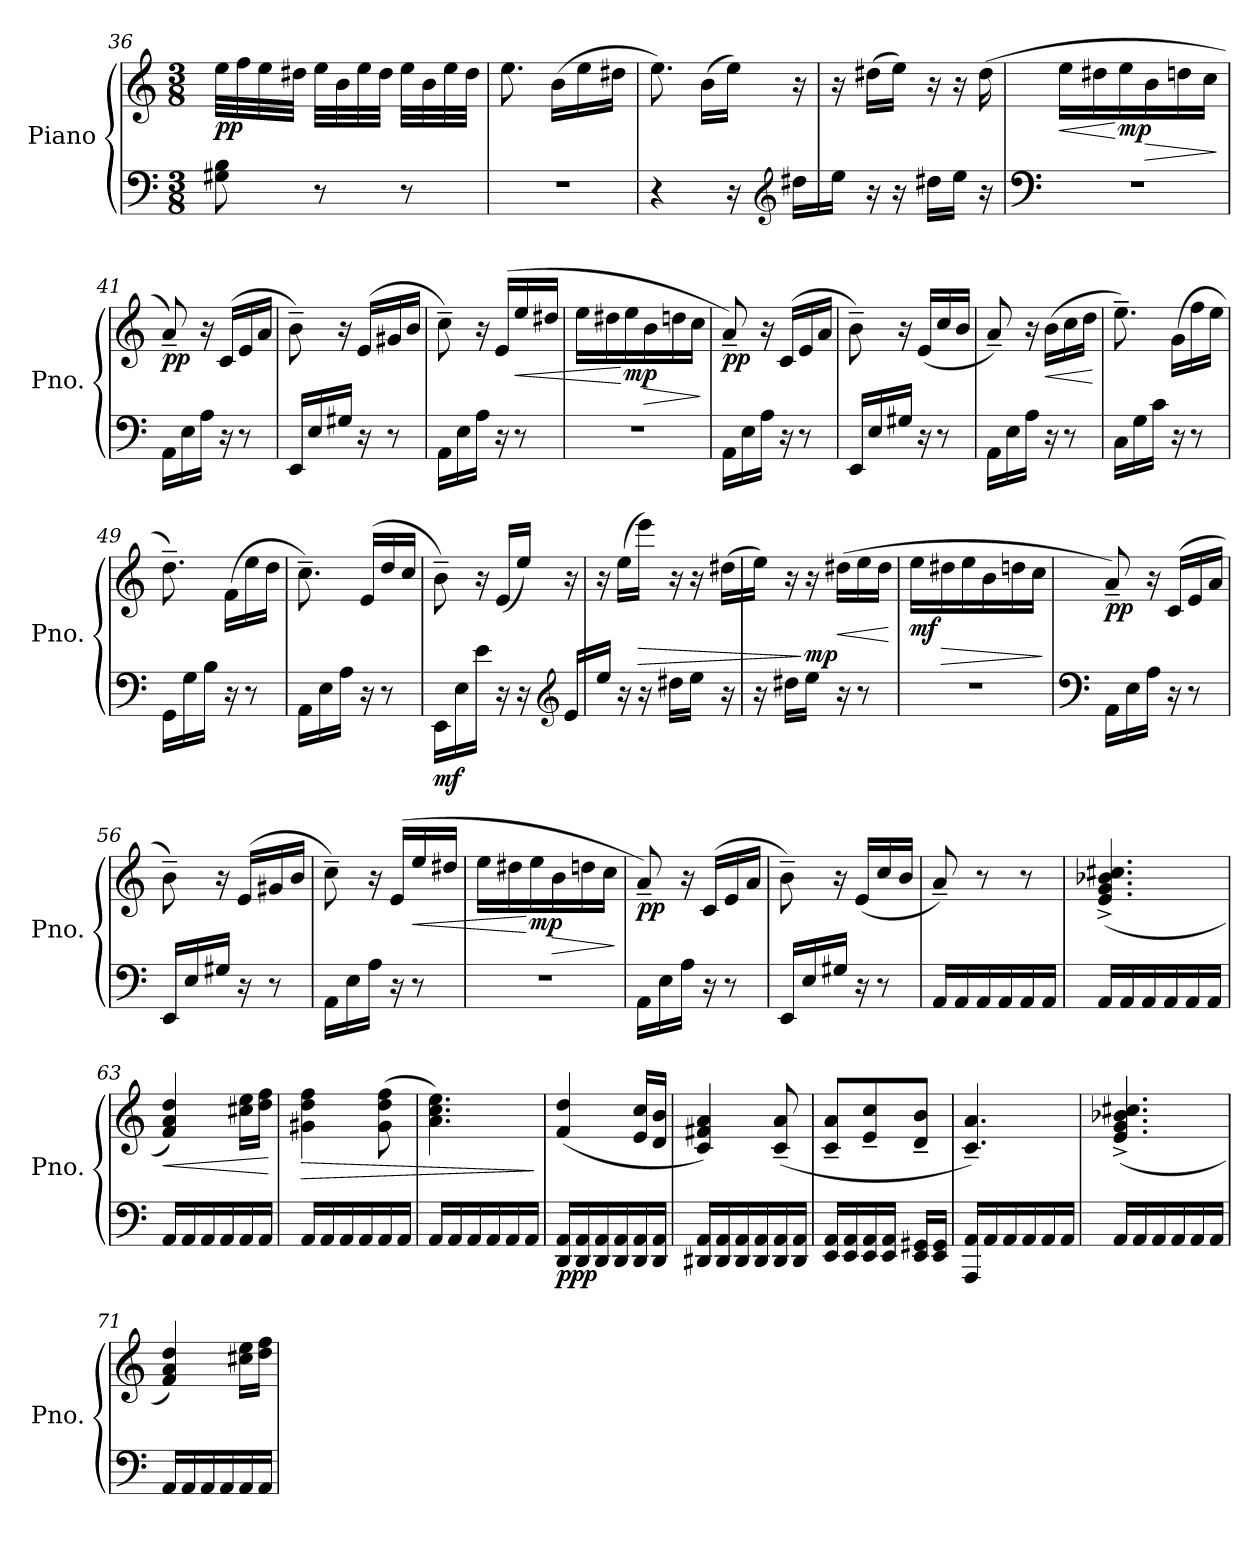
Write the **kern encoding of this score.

**kern	**kern	**dynam
*part1	*part1	*part1
*staff2	*staff1	*staff1/2
*I"Piano	*	*
*I'Pno.	*	*
*clefF4	*clefG2	*
*k[]	*k[]	*
*M3/8	*M3/8	*
=36	=36	=36
!	!	!LO:DY:b
8G#X\ 8B\	32ee\LLL	pp
.	32ff\	.
.	32ee\	.
.	32dd#X\JJJ	.
8r	32ee\LLL	.
.	32b\	.
.	32ee\	.
.	32dd#\JJJ	.
8r	32ee\LLL	.
.	32b\	.
.	32ee\	.
.	32dd#\JJJ	.
!!LO:LB:g=z
=37	=37	=37
4.r	8.ee\	.
.	(>16b\LL	.
.	16ee\	.
.	16dd#X\JJ	.
=38	=38	=38
4r	8.ee\)	.
.	(>16b\LL	.
16r	16ee\JJ)	.
*clefG2	*	*
16dd#X<\LL	16r	.
=39	=39	=39
16ee<\JJ	16r	.
16r	(>16dd#X\LL	.
16r	16ee\JJ)	.
16dd#X<\LL	16r	.
16ee<\JJ	16r	.
16r	(>16dd#\	.
!!LO:PB:g=z
=40	=40	=40
*clefF4	*	*
!	!	!LO:HP:b
4.r	16ee\LL	<
.	16dd#X\	.
!	!	!LO:DY:n=1:b
.	16ee\	[ mp
!	!	!LO:HP:b
.	16b\	>
.	16ddn\	.
.	16cc\JJ	.
.	.	]
=41	=41	=41
!	!	!LO:DY:b
16AA\LL	8a~/)	pp
16E\	.	.
16A\JJ	16r	.
16r	(<16c/LL	.
8r	16e/	.
.	16a/JJ	.
=42	=42	=42
16EE/LL	8b~\)	.
16E/	.	.
16G#X/JJ	16r	.
16r	(<16e/LL	.
8r	16g#X/	.
.	16b/JJ	.
=43	=43	=43
16AA\LL	8cc~\)	.
16E\	.	.
16A\JJ	16r	.
16r	(>16e/LL	.
!	!	!LO:HP:b
8r	16ee/	<
.	16dd#X/JJ	.
!!LO:LB:g=z
=44	=44	=44
4.r	16ee\LL	.
.	16dd#X\	.
!	!	!LO:DY:n=1:b
.	16ee\	[ mp
!	!	!LO:HP:b
.	16b\	>
.	16ddn\	.
.	16cc\JJ	.
.	.	]
=45	=45	=45
!	!	!LO:DY:b
16AA\LL	8a~/)	pp
16E\	.	.
16A\JJ	16r	.
16r	(<16c/LL	.
8r	16e/	.
.	16a/JJ	.
=46	=46	=46
16EE/LL	8b~\)	.
16E/	.	.
16G#X/JJ	16r	.
16r	(<16e/LL	.
8r	16cc/	.
.	16b/JJ	.
!!LO:LB:g=z
=47	=47	=47
16AA\LL	8a~/)	.
16E\	.	.
16A\JJ	16r	.
!	!	!LO:HP:b
16r	(>16b\LL	<
8r	16cc\	.
.	16dd\JJ	.
.	.	[
=48	=48	=48
!	!	!LO:DY:b=2
!	!	!LO:DY:n=1:b
16C\LL	8.ee~\)	mp mf
16G\	.	.
16c\JJ	.	.
16r	(>16g\LL	.
8r	16ff\	.
.	16ee\JJ	.
=49	=49	=49
16GG\LL	8.dd~\)	.
16G\	.	.
16B\JJ	.	.
16r	(>16f\LL	.
8r	16ee\	.
.	16dd\JJ	.
=50	=50	=50
16AA\LL	8.cc~\)	.
16E\	.	.
16A\JJ	.	.
16r	(<16e/LL	.
8r	16dd/	.
.	16cc/JJ	.
!!LO:LB:g=z
=51	=51	=51
!	!	!LO:DY:b=2
16EE\LL	8b~\)	mf
16E\	.	.
16e\JJ	16r	.
16r	(<16e/LL	.
16r	16ee/JJ)	.
*clefG2	*	*
16e/LL	16r	.
=52	=52	=52
16ee/JJ	16r	.
16r	(>16ee\LL	.
!	!	!LO:HP:b
16r	16eee\JJ)	>
16dd#X\LL	16r	.
16ee\JJ	16r	.
16r	(>16dd#X\LL	.
=53	=53	=53
16r	16ee\JJ)	.
16dd#X\LL	16r	.
!	!	!LO:DY:n=1:b
16ee\JJ	16r	] mp
!	!	!LO:HP:b
16r	(>16dd#X\LL	<
8r	16ee\	.
.	16dd#\JJ	.
.	.	[
!!LO:LB:g=z
=54	=54	=54
!	!	!LO:DY:b
4.r	16ee\LL	mf
!	!	!LO:HP:b
.	16dd#X\	>
.	16ee\	.
.	16b\	.
.	16ddn\	.
.	16cc\JJ	.
.	.	]
=55	=55	=55
*clefF4	*	*
!	!	!LO:DY:b
16AA\LL	8a~/)	pp
16E\	.	.
16A\JJ	16r	.
16r	(<16c/LL	.
8r	16e/	.
.	16a/JJ	.
=56	=56	=56
16EE/LL	8b~\)	.
16E/	.	.
16G#X/JJ	16r	.
16r	(<16e/LL	.
8r	16g#X/	.
.	16b/JJ	.
=57	=57	=57
16AA\LL	8cc~\)	.
16E\	.	.
16A\JJ	16r	.
16r	(>16e/LL	.
!	!	!LO:HP:b
8r	16ee/	<
.	16dd#X/JJ	.
!!LO:LB:g=z
=58	=58	=58
4.r	16ee\LL	.
.	16dd#X\	.
!	!	!LO:DY:n=1:b
.	16ee\	[ mp
!	!	!LO:HP:b
.	16b\	>
.	16ddn\	.
.	16cc\JJ	.
.	.	]
=59	=59	=59
!	!	!LO:DY:b
16AA\LL	8a~/)	pp
16E\	.	.
16A\JJ	16r	.
16r	(<16c/LL	.
8r	16e/	.
.	16a/JJ	.
=60	=60	=60
16EE/LL	8b~\)	.
16E/	.	.
16G#X/JJ	16r	.
16r	(<16e/LL	.
8r	16cc/	.
.	16b/JJ	.
!!LO:PB:g=z
=61	=61	=61
16AA</LL	8a~/)	.
16AA</	.	.
16AA</	8r	.
16AA</	.	.
16AA</	8r	.
16AA</JJ	.	.
=62	=62	=62
16AA/LL	(<4.e/^ 4.g/^ 4.b-X/^ 4.cc#X/^	.
16AA/	.	.
16AA/	.	.
16AA/	.	.
16AA/	.	.
16AA/JJ	.	.
=63	=63	=63
!	!	!LO:HP:b
16AA/LL	4f/ 4a/ 4dd/)	<
16AA/	.	.
16AA/	.	.
16AA/	.	.
16AA/	16cc#X\ 16ee\LL	.
16AA/JJ	16dd\ 16ff\JJ	.
.	.	[
=64	=64	=64
!	!	!LO:HP:b
!	!	!LO:DY:n=1:b=2
!	!	!LO:DY:n=2:b
16AA/LL	4g#X\ 4dd\ 4ff\	> mp mf
16AA/	.	.
16AA/	.	.
16AA/	.	.
16AA/	(>8g#\ 8dd\ 8ff\	.
16AA/JJ	.	.
=65	=65	=65
16AA/LL	4.a\ 4.cc\ 4.ee\)	.
16AA/	.	.
16AA/	.	.
16AA/	.	.
16AA/	.	.
16AA/JJ	.	.
.	.	]
!!LO:LB:g=z
=66	=66	=66
!	!	!LO:DY:b=2
!	!	!LO:DY:n=1:b
16DD/ 16AA/LL	(<4f/ 4dd/	pp p
16DD/ 16AA/	.	.
16DD/ 16AA/	.	.
16DD/ 16AA/	.	.
16DD/ 16AA/	16e/ 16cc/LL	.
16DD/ 16AA/JJ	16d/ 16b/JJ	.
=67	=67	=67
16DD#X/ 16AA/LL	4c/ 4f#X/ 4a/)	.
16DD#/ 16AA/	.	.
16DD#/ 16AA/	.	.
16DD#/ 16AA/	.	.
16DD#/ 16AA/	(<8c/~ 8a/~	.
16DD#/ 16AA/JJ	.	.
=68	=68	=68
16EE/ 16AA/LL	8c/~ 8a/~L	.
16EE/ 16AA/	.	.
16EE/ 16AA/	8e/~ 8cc/~	.
16EE/ 16AA/JJ	.	.
16EE/ 16GG#X/LL	8d/~ 8b/~J	.
16EE/ 16GG#/JJ	.	.
=69	=69	=69
16AAA/ 16AA/LL	4.c/~ 4.a/~)	.
16AA/	.	.
16AA/	.	.
16AA/	.	.
16AA/	.	.
16AA/JJ	.	.
!!LO:LB:g=z
=70	=70	=70
16AA/LL	(<4.e/^ 4.g/^ 4.b-X/^ 4.cc#X/^	.
16AA/	.	.
16AA/	.	.
16AA/	.	.
16AA/	.	.
16AA/JJ	.	.
=71	=71	=71
16AA/LL	4f/ 4a/ 4dd/)	.
16AA/	.	.
16AA/	.	.
16AA/	.	.
16AA/	16cc#X\ 16ee\LL	.
16AA/JJ	16dd\ 16ff\JJ	.
=	=	=
*-	*-	*-
